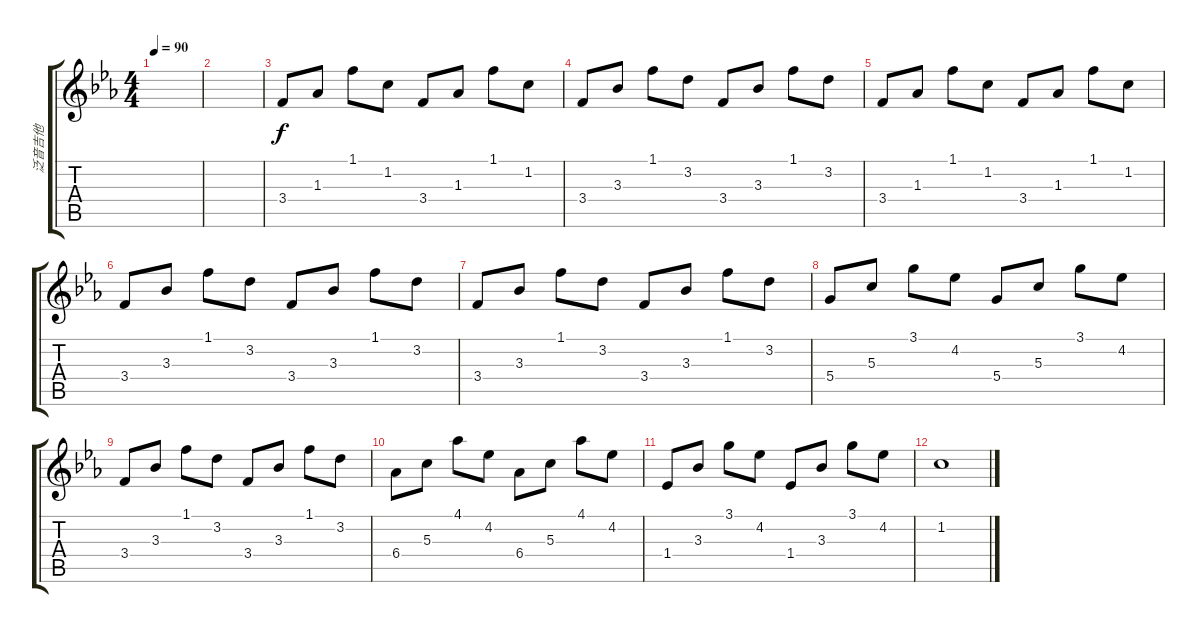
\track ("泛音吉他" "泛音吉他") {instrument guitarharmonics}
\staff {score tabs}
\tuning (E4 B3 G3 D3 A2 E2) {hide}
\ts (4 4)
\tempo 90
\clef g2
\ks eb
|
|
3.4.8{volume 10 instrument guitarharmonics} 1.3.8 1.1.8 1.2.8 3.4.8 1.3.8 1.1.8 1.2.8 |
3.4.8 3.3.8 1.1.8 3.2.8 3.4.8 3.3.8 1.1.8 3.2.8 |
3.4.8 1.3.8 1.1.8 1.2.8 3.4.8 1.3.8 1.1.8 1.2.8 |
3.4.8 3.3.8 1.1.8 3.2.8 3.4.8 3.3.8 1.1.8 3.2.8 |
3.4.8 3.3.8 1.1.8 3.2.8 3.4.8 3.3.8 1.1.8 3.2.8 |
5.4.8 5.3.8 3.1.8 4.2.8 5.4.8 5.3.8 3.1.8 4.2.8 |
3.4.8 3.3.8 1.1.8 3.2.8 3.4.8 3.3.8 1.1.8 3.2.8 |
6.4.8 5.3.8 4.1.8 4.2.8 6.4.8 5.3.8 4.1.8 4.2.8 |
1.4.8 3.3.8 3.1.8 4.2.8 1.4.8 3.3.8 3.1.8 4.2.8 |
1.2.1
